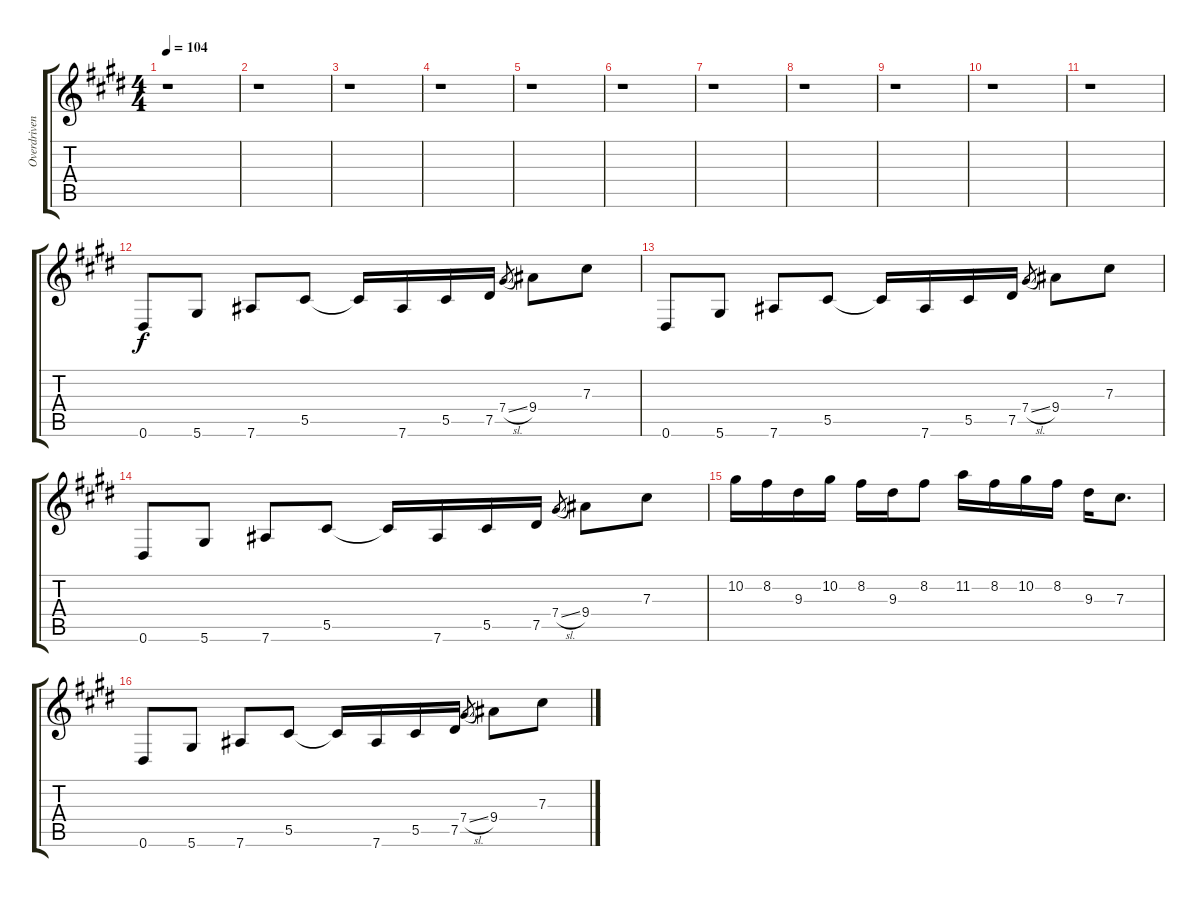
\track ("Overdriven" "Overdriven") {instrument overdrivenguitar}
\staff {score tabs}
\tuning (Eb4 Bb3 Gb3 Db3 Ab2 Eb2) {hide}
\ts (4 4)
\tempo 104
\clef g2
\ks c#minor
r.1{dy f} |
\ks e
r.1 |
\ks c#minor
r.1 |
r.1 |
\ks e
r.1 |
\ks c#minor
r.1 |
r.1 |
\ks e
r.1 |
\ks c#minor
r.1 |
r.1 |
r.1 |
\ks e
0.6.8 5.6.8 7.6.8 5.5.8 5.5{t}.16 7.6.16 5.5.16 7.5.16 7.4{sl}.8{gr} 9.4.8 7.3.8 |
\ks c#minor
0.6.8 5.6.8 7.6.8 5.5.8 5.5{t}.16 7.6.16 5.5.16 7.5.16 7.4{sl}.8{gr} 9.4.8 7.3.8 |
0.6.8 5.6.8 7.6.8 5.5.8 5.5{t}.16 7.6.16 5.5.16 7.5.16 7.4{sl}.8{gr} 9.4.8 7.3.8 |
\ks e
10.2.16 8.2.16 9.3.16 10.2.16 8.2.16 9.3.16 8.2.8 11.2.16 8.2.16 10.2.16 8.2.16 9.3.16 7.3.8{d} |
\ks c#minor
0.6.8 5.6.8 7.6.8 5.5.8 5.5{t}.16 7.6.16 5.5.16 7.5.16 7.4{sl}.8{gr} 9.4.8 7.3.8
